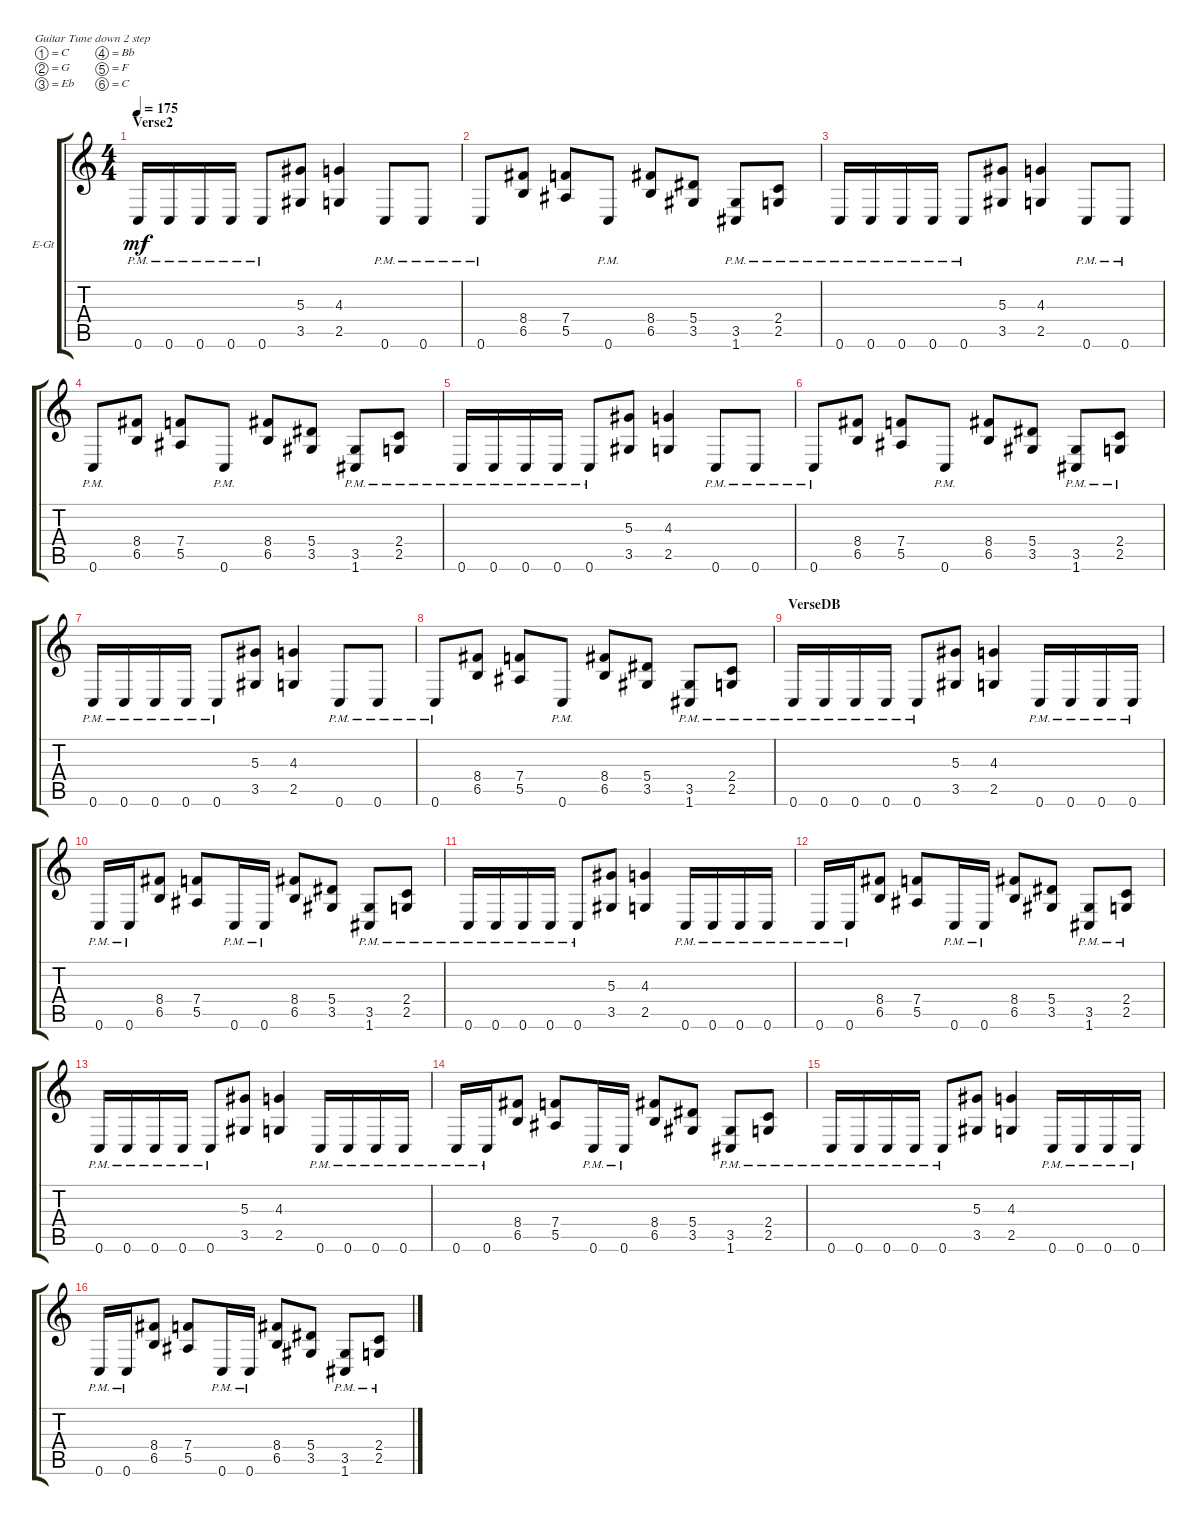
\defaultSystemsLayout 4
\bracketExtendMode groupsimilarinstruments
\firstSystemTrackNameOrientation horizontal
\otherSystemsTrackNameOrientation horizontal
\track ("Electric Guitar" "E-Gt") {instrument distortionguitar}
\staff {score tabs}
\tuning (C4 G3 Eb3 Bb2 F2 C2)
\ts (4 4)
\section ("" "Verse2")
\tempo 175
\clef g2
\scale
0.333333
\ks c
0.6{pm}.16{dy mf} 0.6{pm}.16 0.6{pm}.16 0.6{pm}.16 0.6{pm}.8 (3.5 5.3).8 (2.5 4.3).4 0.6{pm}.8 0.6{pm}.8 |
\scale
0.333333 0.6{pm}.8 (6.5 8.4).8 (5.5 7.4).8 0.6{pm}.8 (6.5 8.4).8 (3.5 5.4).8 (1.6{pm} 3.5{pm}).8 (2.5{pm} 2.4{pm}).8 |
\scale
0.333333 0.6{pm}.16 0.6{pm}.16 0.6{pm}.16 0.6{pm}.16 0.6{pm}.8 (3.5 5.3).8 (2.5 4.3).4 0.6{pm}.8 0.6{pm}.8 |
\scale
0.333333 0.6{pm}.8 (6.5 8.4).8 (5.5 7.4).8 0.6{pm}.8 (6.5 8.4).8 (3.5 5.4).8 (1.6{pm} 3.5{pm}).8 (2.5{pm} 2.4{pm}).8 |
\scale
0.333333 0.6{pm}.16 0.6{pm}.16 0.6{pm}.16 0.6{pm}.16 0.6{pm}.8 (3.5 5.3).8 (2.5 4.3).4 0.6{pm}.8 0.6{pm}.8 |
\scale
0.333333 0.6{pm}.8 (6.5 8.4).8 (5.5 7.4).8 0.6{pm}.8 (6.5 8.4).8 (3.5 5.4).8 (1.6{pm} 3.5{pm}).8 (2.5{pm} 2.4{pm}).8 |
\scale
0.333333 0.6{pm}.16 0.6{pm}.16 0.6{pm}.16 0.6{pm}.16 0.6{pm}.8 (3.5 5.3).8 (2.5 4.3).4 0.6{pm}.8 0.6{pm}.8 |
\scale
0.333333 0.6{pm}.8 (6.5 8.4).8 (5.5 7.4).8 0.6{pm}.8 (6.5 8.4).8 (3.5 5.4).8 (1.6{pm} 3.5{pm}).8 (2.5{pm} 2.4{pm}).8 |
\section ("" "VerseDB")
\scale
0.333333 0.6{pm}.16 0.6{pm}.16 0.6{pm}.16 0.6{pm}.16 0.6{pm}.8 (3.5 5.3).8 (2.5 4.3).4 0.6{pm}.16 0.6{pm}.16 0.6{pm}.16 0.6{pm}.16 |
\scale
0.333333 0.6{pm}.16 0.6{pm}.16 (6.5 8.4).8 (5.5 7.4).8 0.6{pm}.16 0.6{pm}.16 (6.5 8.4).8 (3.5 5.4).8 (1.6{pm} 3.5{pm}).8 (2.5{pm} 2.4{pm}).8 |
\scale
0.333333 0.6{pm}.16 0.6{pm}.16 0.6{pm}.16 0.6{pm}.16 0.6{pm}.8 (3.5 5.3).8 (2.5 4.3).4 0.6{pm}.16 0.6{pm}.16 0.6{pm}.16 0.6{pm}.16 |
\scale
0.333333 0.6{pm}.16 0.6{pm}.16 (6.5 8.4).8 (5.5 7.4).8 0.6{pm}.16 0.6{pm}.16 (6.5 8.4).8 (3.5 5.4).8 (1.6{pm} 3.5{pm}).8 (2.5{pm} 2.4{pm}).8 |
\scale
0.333333 0.6{pm}.16 0.6{pm}.16 0.6{pm}.16 0.6{pm}.16 0.6{pm}.8 (3.5 5.3).8 (2.5 4.3).4 0.6{pm}.16 0.6{pm}.16 0.6{pm}.16 0.6{pm}.16 |
\scale
0.333333 0.6{pm}.16 0.6{pm}.16 (6.5 8.4).8 (5.5 7.4).8 0.6{pm}.16 0.6{pm}.16 (6.5 8.4).8 (3.5 5.4).8 (1.6{pm} 3.5{pm}).8 (2.5{pm} 2.4{pm}).8 |
\scale
0.333333 0.6{pm}.16 0.6{pm}.16 0.6{pm}.16 0.6{pm}.16 0.6{pm}.8 (3.5 5.3).8 (2.5 4.3).4 0.6{pm}.16 0.6{pm}.16 0.6{pm}.16 0.6{pm}.16 |
\scale
0.333333 0.6{pm}.16 0.6{pm}.16 (6.5 8.4).8 (5.5 7.4).8 0.6{pm}.16 0.6{pm}.16 (6.5 8.4).8 (3.5 5.4).8 (1.6{pm} 3.5{pm}).8 (2.5{pm} 2.4{pm}).8
